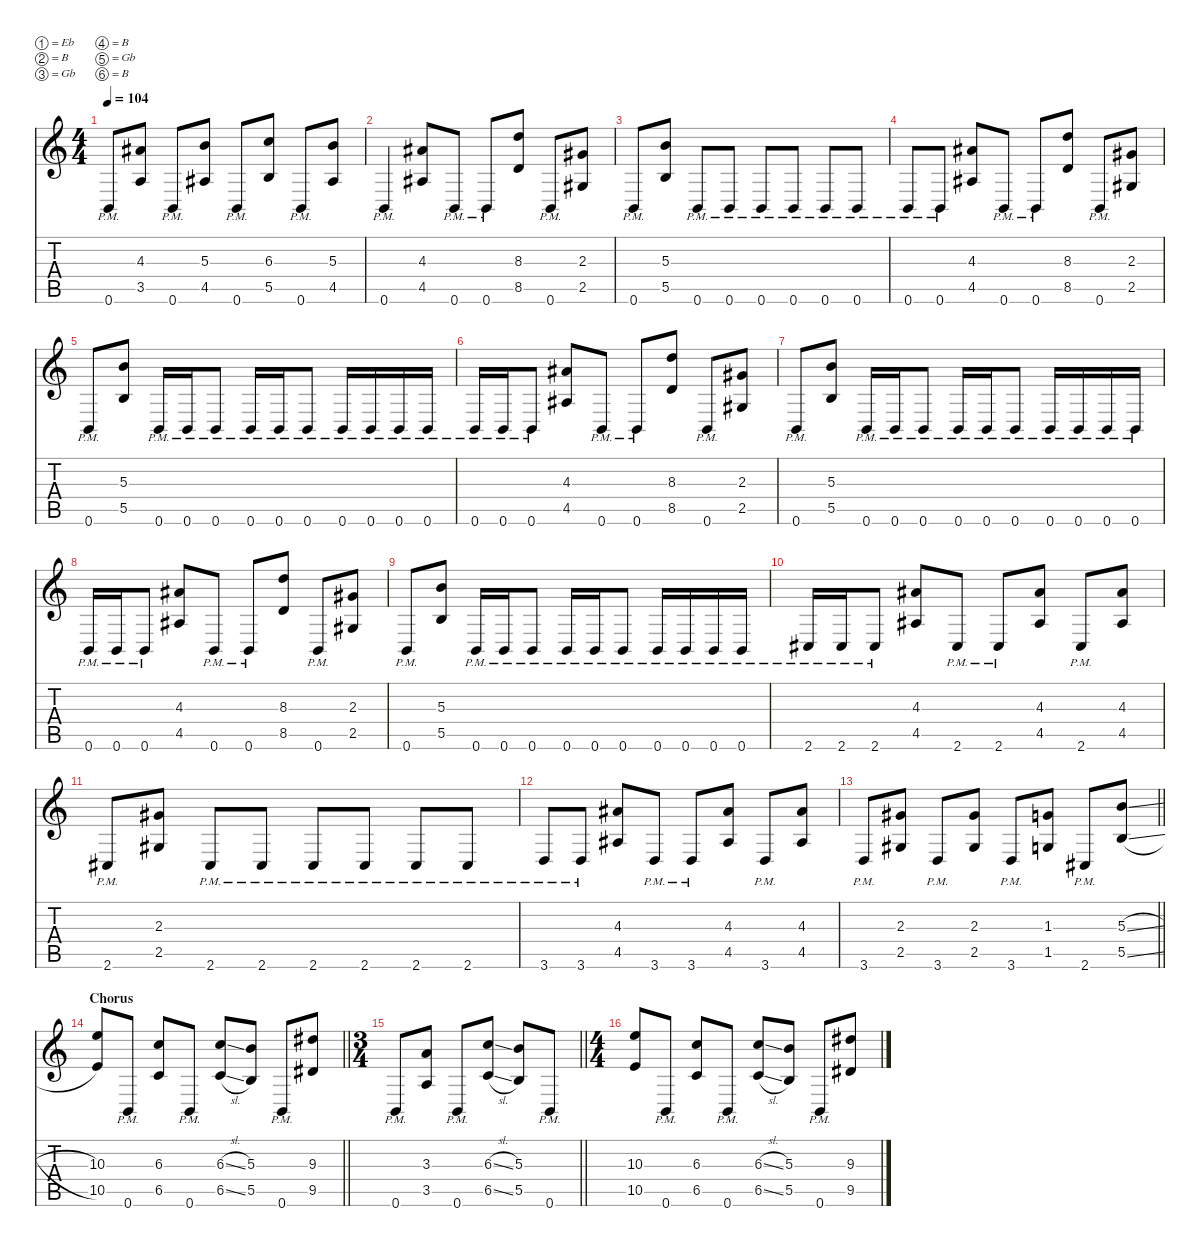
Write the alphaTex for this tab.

\defaultSystemsLayout 4
\hideDynamics
\bracketExtendMode nobrackets
\singleTrackTrackNamePolicy hidden
\multiTrackTrackNamePolicy hidden
\firstSystemTrackNameMode fullname
\firstSystemTrackNameOrientation horizontal
\otherSystemsTrackNameOrientation horizontal
\track ("Guitar 1" "dist.guit.") {instrument distortionguitar}
\staff {score tabs}
\tuning (Eb4 B3 Gb3 B2 Gb2 B1)
\ts (4 4)
\tempo 104
\clef g2
\ks c
0.6{pm}.8{dy f beam Up} (4.3{acc #} 3.5).8{beam Up} 0.6{pm}.8{beam Up} (5.3 4.5{acc #}).8{beam Up} 0.6{pm}.8{beam Up} (6.3 5.5).8{beam Up} 0.6{pm}.8{beam Up} (5.3 4.5{acc #}).8{beam Up} |
0.6{pm}.4{beam Up} (4.3{acc #} 4.5{acc #}).8{beam Up} 0.6{pm}.8{beam Up} 0.6{pm}.8{beam Up} (8.3 8.5).8{beam Up} 0.6{pm}.8{beam Up} (2.3{acc #} 2.5{acc #}).8{beam Up} |
0.6{pm}.8{beam Up} (5.3 5.5).8{beam Up} 0.6{pm}.8{beam Up} 0.6{pm}.8{beam Up} 0.6{pm}.8{beam Up} 0.6{pm}.8{beam Up} 0.6{pm}.8{beam Up} 0.6{pm}.8{beam Up} |
0.6{pm}.8{beam Up} 0.6{pm}.8{beam Up} (4.3{acc #} 4.5{acc #}).8{beam Up} 0.6{pm}.8{beam Up} 0.6{pm}.8{beam Up} (8.3 8.5).8{beam Up} 0.6{pm}.8{beam Up} (2.3{acc #} 2.5{acc #}).8{beam Up} |
0.6{pm}.8{beam Up} (5.3 5.5).8{beam Up} 0.6{pm}.16{beam Up} 0.6{pm}.16{beam Up} 0.6{pm}.8{beam Up} 0.6{pm}.16{beam Up} 0.6{pm}.16{beam Up} 0.6{pm}.8{beam Up} 0.6{pm}.16{beam Up} 0.6{pm}.16{beam Up} 0.6{pm}.16{beam Up} 0.6{pm}.16{beam Up} |
0.6{pm}.16{beam Up} 0.6{pm}.16{beam Up} 0.6{pm}.8{beam Up} (4.3{acc #} 4.5{acc #}).8{beam Up} 0.6{pm}.8{beam Up} 0.6{pm}.8{beam Up} (8.3 8.5).8{beam Up} 0.6{pm}.8{beam Up} (2.3{acc #} 2.5{acc #}).8{beam Up} |
0.6{pm}.8{beam Up} (5.3 5.5).8{beam Up} 0.6{pm}.16{beam Up} 0.6{pm}.16{beam Up} 0.6{pm}.8{beam Up} 0.6{pm}.16{beam Up} 0.6{pm}.16{beam Up} 0.6{pm}.8{beam Up} 0.6{pm}.16{beam Up} 0.6{pm}.16{beam Up} 0.6{pm}.16{beam Up} 0.6{pm}.16{beam Up} |
0.6{pm}.16{beam Up} 0.6{pm}.16{beam Up} 0.6{pm}.8{beam Up} (4.3{acc #} 4.5{acc #}).8{beam Up} 0.6{pm}.8{beam Up} 0.6{pm}.8{beam Up} (8.3 8.5).8{beam Up} 0.6{pm}.8{beam Up} (2.3{acc #} 2.5{acc #}).8{beam Up} |
0.6{pm}.8{beam Up} (5.3 5.5).8{beam Up} 0.6{pm}.16{beam Up} 0.6{pm}.16{beam Up} 0.6{pm}.8{beam Up} 0.6{pm}.16{beam Up} 0.6{pm}.16{beam Up} 0.6{pm}.8{beam Up} 0.6{pm}.16{beam Up} 0.6{pm}.16{beam Up} 0.6{pm}.16{beam Up} 0.6{pm}.16{beam Up} |
2.6{pm acc #}.16{beam Up} 2.6{pm acc #}.16{beam Up} 2.6{pm acc #}.8{beam Up} (4.3{acc #} 4.5{acc #}).8{beam Up} 2.6{pm acc #}.8{beam Up} 2.6{pm acc #}.8{beam Up} (4.3{acc #} 4.5{acc #}).8{beam Up} 2.6{pm acc #}.8{beam Up} (4.3{acc #} 4.5{acc #}).8{beam Up} |
2.6{pm acc #}.8{beam Up} (2.3{acc #} 2.5{acc #}).8{beam Up} 2.6{pm acc #}.8{beam Up} 2.6{pm acc #}.8{beam Up} 2.6{pm acc #}.8{beam Up} 2.6{pm acc #}.8{beam Up} 2.6{pm acc #}.8{beam Up} 2.6{pm acc #}.8{beam Up} |
3.6{pm}.8{beam Up} 3.6{pm}.8{beam Up} (4.3{acc #} 4.5{acc #}).8{beam Up} 3.6{pm}.8{beam Up} 3.6{pm}.8{beam Up} (4.3{acc #} 4.5{acc #}).8{beam Up} 3.6{pm}.8{beam Up} (4.3{acc #} 4.5{acc #}).8{beam Up} |
\barLineRight lightlight
3.6{pm}.8{beam Up} (2.3{acc #} 2.5{acc #}).8{beam Up} 3.6{pm}.8{beam Up} (2.3{acc #} 2.5{acc #}).8{beam Up} 3.6{pm}.8{beam Up} (1.3 1.5).8{beam Up} 2.6{pm acc #}.8{beam Up} (5.3{sl} 5.5{sl}).8{beam Up} |
\section ("" "Chorus")
\barLineRight lightlight
(10.3 10.5).8{beam Up} 0.6{pm}.8{beam Up} (6.3 6.5).8{beam Up} 0.6{pm}.8{beam Up} (6.3{sl} 6.5{sl}).8{beam Up} (5.3 5.5).8{beam Up} 0.6{pm}.8{beam Up} (9.3{acc #} 9.5{acc #}).8{beam Up} |
\ts (3 4)
\beaming (8 2 2 2 2)
\barLineRight lightlight
0.6{pm}.8{beam Up} (3.3 3.5).8{beam Up} 0.6{pm}.8{beam Up} (6.3{sl} 6.5{sl}).8{beam Up} (5.3 5.5).8{beam Up} 0.6{pm}.8{beam Up} |
\ts (4 4)
\beaming (8 2 2 2 2)
(10.3 10.5).8{beam Up} 0.6{pm}.8{beam Up} (6.3 6.5).8{beam Up} 0.6{pm}.8{beam Up} (6.3{sl} 6.5{sl}).8{beam Up} (5.3 5.5).8{beam Up} 0.6{pm}.8{beam Up} (9.3{acc #} 9.5{acc #}).8{beam Up}
